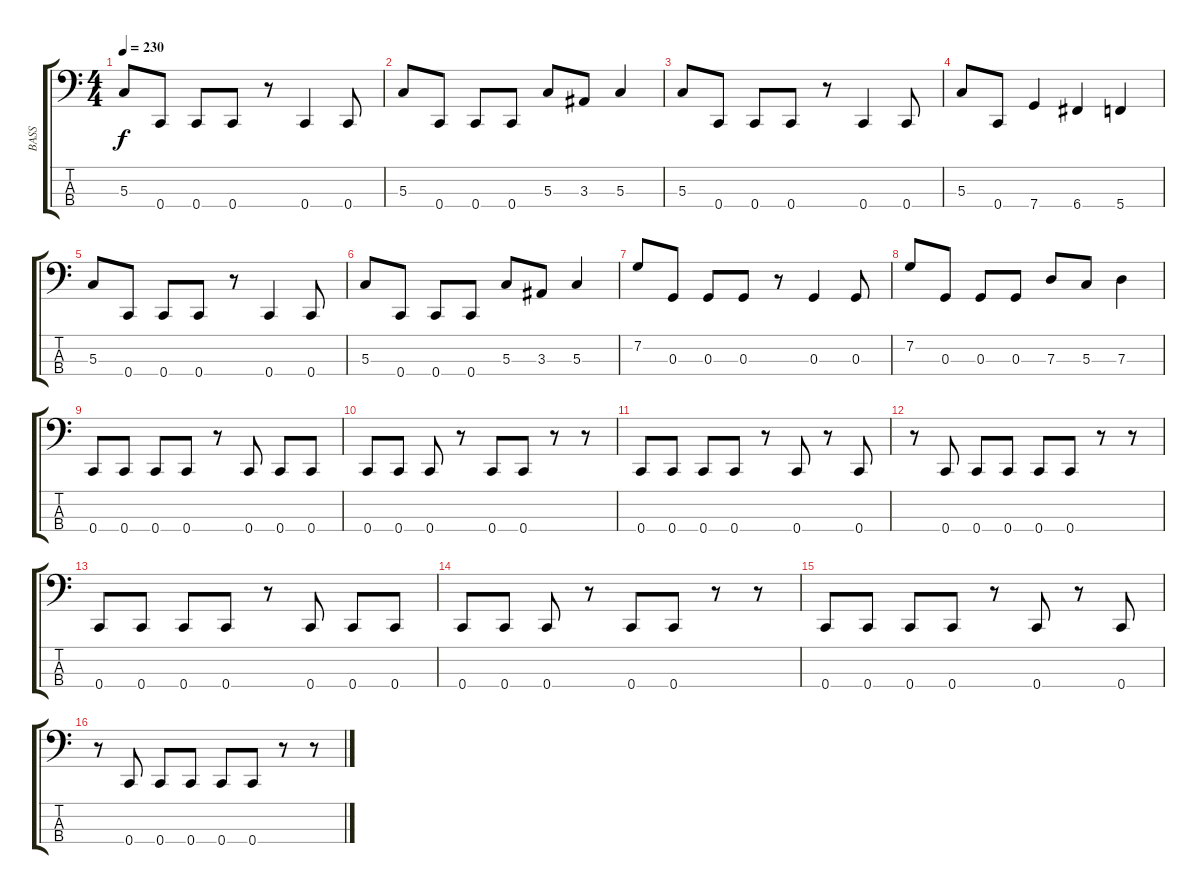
\track ("BASS" "BASS") {instrument electricbasspick}
\staff {score tabs}
\tuning (F2 C2 G1 C1) {hide}
\ts (4 4)
\tempo 230
\clef f4
\ks c
5.3.8{dy f} 0.4.8 0.4.8 0.4.8 r.8 0.4.4 0.4.8 |
5.3.8 0.4.8 0.4.8 0.4.8 5.3.8 3.3.8 5.3.4 |
5.3.8 0.4.8 0.4.8 0.4.8 r.8 0.4.4 0.4.8 |
5.3.8 0.4.8 7.4.4 6.4.4 5.4.4 |
5.3.8 0.4.8 0.4.8 0.4.8 r.8 0.4.4 0.4.8 |
5.3.8 0.4.8 0.4.8 0.4.8 5.3.8 3.3.8 5.3.4 |
7.2.8 0.3.8 0.3.8 0.3.8 r.8 0.3.4 0.3.8 |
7.2.8 0.3.8 0.3.8 0.3.8 7.3.8 5.3.8 7.3.4 |
0.4.8 0.4.8 0.4.8 0.4.8 r.8 0.4.8 0.4.8 0.4.8 |
0.4.8 0.4.8 0.4.8 r.8 0.4.8 0.4.8 r.8 r.8 |
0.4.8 0.4.8 0.4.8 0.4.8 r.8 0.4.8 r.8 0.4.8 |
r.8 0.4.8 0.4.8 0.4.8 0.4.8 0.4.8 r.8 r.8 |
0.4.8 0.4.8 0.4.8 0.4.8 r.8 0.4.8 0.4.8 0.4.8 |
0.4.8 0.4.8 0.4.8 r.8 0.4.8 0.4.8 r.8 r.8 |
0.4.8 0.4.8 0.4.8 0.4.8 r.8 0.4.8 r.8 0.4.8 |
r.8 0.4.8 0.4.8 0.4.8 0.4.8 0.4.8 r.8 r.8
